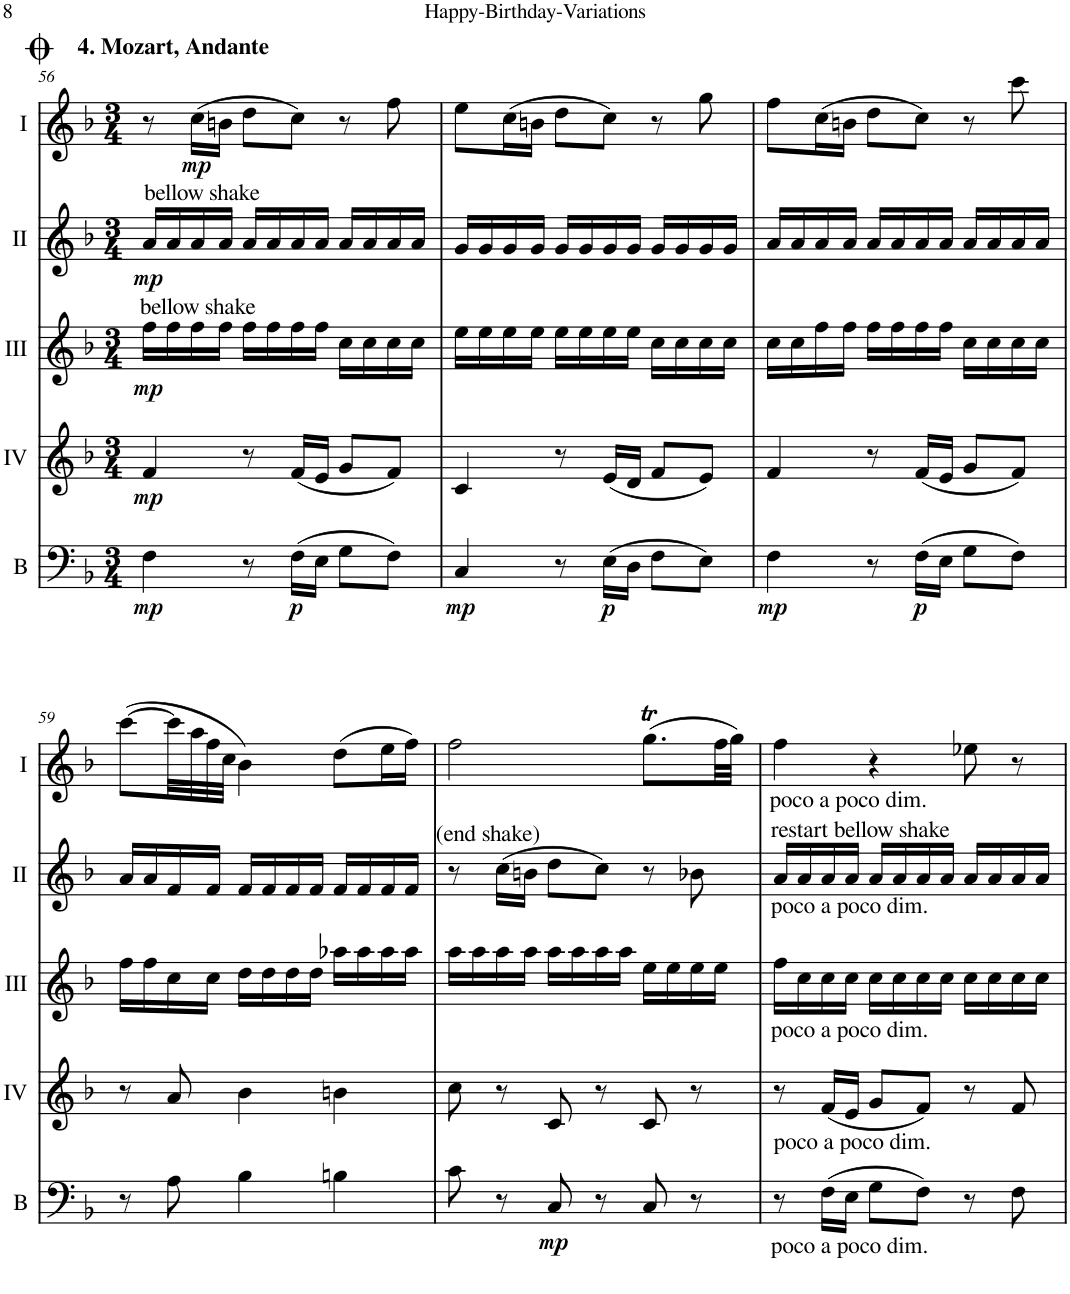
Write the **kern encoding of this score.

**kern	**dynam	**kern	**dynam	**kern	**dynam	**kern	**dynam	**kern	**dynam
*part5	*part5	*part4	*part4	*part3	*part3	*part2	*part2	*part1	*part1
*staff5	*staff5	*staff4	*staff4	*staff3	*staff3	*staff2	*staff2	*staff1	*staff1
*I"Bass	*	*I"Acc. 4	*	*I"Acc. 3	*	*I"Acc. 2	*	*I"Acc. 1	*
*I'B	*	*	*	*	*	*	*	*	*
!!LO:PB:g=z
*clefF4	*	*clefG2	*	*clefG2	*	*clefG2	*	*clefG2	*
*Trd7c12	*	*Trd7c12	*	*Trd7c12	*	*	*	*	*
*k[b-]	*	*k[b-]	*	*k[b-]	*	*k[b-]	*	*k[b-]	*
*M3/4	*	*M3/4	*	*M3/4	*	*M3/4	*	*M3/4	*
=56	=56	=56	=56	=56	=56	=56	=56	=56	=56
!	!	!	!	!	!	!	!	!LO:TX:a:B:t=4. Mozart, Andante	!
!	!	!	!	!	!	!LO:TX:a:t=bellow shake	!	!	!
!	!	!	!	!LO:TX:a:t=bellow shake	!	!	!	!	!
!	!LO:DY:b	!	!LO:DY:b	!	!LO:DY:b	!	!LO:DY:b	!	!
4F\	mp	4f/	mp	16ff\LL	mp	16a/LL	mp	8r	.
.	.	.	.	16ff\	.	16a/	.	.	.
!	!	!	!	!	!	!	!	!	!LO:DY:b
.	.	.	.	16ff\	.	16a/	.	(16cc\LL	mp
.	.	.	.	16ff\JJ	.	16a/JJ	.	16bn\JJ	.
8r	.	8r	.	16ff\LL	.	16a/LL	.	8dd\L	.
.	.	.	.	16ff\	.	16a/	.	.	.
!	!LO:DY:b	!	!	!	!	!	!	!	!
(16F\LL	p	(16f/LL	.	16ff\	.	16a/	.	8cc\J)	.
16E\JJ	.	16e/JJ	.	16ff\JJ	.	16a/JJ	.	.	.
8G\L	.	8g/L	.	16cc\LL	.	16a/LL	.	8r	.
.	.	.	.	16cc\	.	16a/	.	.	.
8F\J)	.	8f/J)	.	16cc\	.	16a/	.	8ff\	.
.	.	.	.	16cc\JJ	.	16a/JJ	.	.	.
=57	=57	=57	=57	=57	=57	=57	=57	=57	=57
!	!LO:DY:b	!	!	!	!	!	!	!	!
4C/	mp	4c/	.	16ee\LL	.	16g/LL	.	8ee\L	.
.	.	.	.	16ee\	.	16g/	.	.	.
.	.	.	.	16ee\	.	16g/	.	(16cc\L	.
.	.	.	.	16ee\JJ	.	16g/JJ	.	16bn\JJ	.
8r	.	8r	.	16ee\LL	.	16g/LL	.	8dd\L	.
.	.	.	.	16ee\	.	16g/	.	.	.
!	!LO:DY:b	!	!	!	!	!	!	!	!
(16E\LL	p	(16e/LL	.	16ee\	.	16g/	.	8cc\J)	.
16D\JJ	.	16d/JJ	.	16ee\JJ	.	16g/JJ	.	.	.
8F\L	.	8f/L	.	16cc\LL	.	16g/LL	.	8r	.
.	.	.	.	16cc\	.	16g/	.	.	.
8E\J)	.	8e/J)	.	16cc\	.	16g/	.	8gg\	.
.	.	.	.	16cc\JJ	.	16g/JJ	.	.	.
=58	=58	=58	=58	=58	=58	=58	=58	=58	=58
!	!LO:DY:b	!	!	!	!	!	!	!	!
4F\	mp	4f/	.	16cc\LL	.	16a/LL	.	8ff\L	.
.	.	.	.	16cc\	.	16a/	.	.	.
.	.	.	.	16ff\	.	16a/	.	(16cc\L	.
.	.	.	.	16ff\JJ	.	16a/JJ	.	16bn\JJ	.
8r	.	8r	.	16ff\LL	.	16a/LL	.	8dd\L	.
.	.	.	.	16ff\	.	16a/	.	.	.
!	!LO:DY:b	!	!	!	!	!	!	!	!
(16F\LL	p	(16f/LL	.	16ff\	.	16a/	.	8cc\J)	.
16E\JJ	.	16e/JJ	.	16ff\JJ	.	16a/JJ	.	.	.
8G\L	.	8g/L	.	16cc\LL	.	16a/LL	.	8r	.
.	.	.	.	16cc\	.	16a/	.	.	.
8F\J)	.	8f/J)	.	16cc\	.	16a/	.	8ccc\	.
.	.	.	.	16cc\JJ	.	16a/JJ	.	.	.
!!LO:LB:g=z
=59	=59	=59	=59	=59	=59	=59	=59	=59	=59
8r	.	8r	.	16ff\LL	.	16a/LL	.	([8ccc\L	.
.	.	.	.	16ff\	.	16a/	.	.	.
8A\	.	8a/	.	16cc\	.	16f/	.	32ccc\LL]	.
.	.	.	.	.	.	.	.	32aa\	.
.	.	.	.	16cc\JJ	.	16f/JJ	.	32ff\	.
.	.	.	.	.	.	.	.	32cc\JJJ	.
4B-\	.	4b-\	.	16dd\LL	.	16f/LL	.	4b-\)	.
.	.	.	.	16dd\	.	16f/	.	.	.
.	.	.	.	16dd\	.	16f/	.	.	.
.	.	.	.	16dd\JJ	.	16f/JJ	.	.	.
4Bn\	.	4bn\	.	16aa-X\LL	.	16f/LL	.	(8dd\L	.
.	.	.	.	16aa-\	.	16f/	.	.	.
.	.	.	.	16aa-\	.	16f/	.	16ee\L	.
.	.	.	.	16aa-\JJ	.	16f/JJ	.	16ff\JJ)	.
=60	=60	=60	=60	=60	=60	=60	=60	=60	=60
8c\	.	8cc\	.	16aa\LL	.	8r	.	2ff\	.
.	.	.	.	16aa\	.	.	.	.	.
!	!	!	!	!	!	!LO:TX:a:t=(end shake)	!	!	!
8r	.	8r	.	16aa\	.	(16cc\LL	.	.	.
.	.	.	.	16aa\JJ	.	16bn\JJ	.	.	.
!	!LO:DY:b	!	!	!	!	!	!	!	!
8C/	mp	8c/	.	16aa\LL	.	8dd\L	.	.	.
.	.	.	.	16aa\	.	.	.	.	.
8r	.	8r	.	16aa\	.	8cc\J)	.	.	.
.	.	.	.	16aa\JJ	.	.	.	.	.
8C/	.	8c/	.	16ee\LL	.	8r	.	(8.ggT\L	.
.	.	.	.	16ee\	.	.	.	.	.
8r	.	8r	.	16ee\	.	8b-X\	.	.	.
.	.	.	.	16ee\JJ	.	.	.	32ff\LL	.
.	.	.	.	.	.	.	.	32gg\JJJ)	.
=61	=61	=61	=61	=61	=61	=61	=61	=61	=61
!	!	!	!	!	!	!	!	!LO:TX:b:t=poco a poco dim.	!
!	!	!	!	!	!	!LO:TX:b:t=poco a poco dim.	!	!	!
!	!	!	!	!	!	!LO:TX:a:t=restart bellow shake	!	!	!
!	!	!	!	!LO:TX:b:t=poco a poco dim.	!	!	!	!	!
!	!	!LO:TX:b:t=poco a poco dim.	!	!	!	!	!	!	!
!LO:TX:b:t=poco a poco dim.	!	!	!	!	!	!	!	!	!
8r	.	8r	.	16ff\LL	.	16a/LL	.	4ff\	.
.	.	.	.	16cc\	.	16a/	.	.	.
(16F\LL	.	(16f/LL	.	16cc\	.	16a/	.	.	.
16E\JJ	.	16e/JJ	.	16cc\JJ	.	16a/JJ	.	.	.
8G\L	.	8g/L	.	16cc\LL	.	16a/LL	.	4r	.
.	.	.	.	16cc\	.	16a/	.	.	.
8F\J)	.	8f/J)	.	16cc\	.	16a/	.	.	.
.	.	.	.	16cc\JJ	.	16a/JJ	.	.	.
8r	.	8r	.	16cc\LL	.	16a/LL	.	8ee-X\	.
.	.	.	.	16cc\	.	16a/	.	.	.
8F\	.	8f/	.	16cc\	.	16a/	.	8r	.
.	.	.	.	16cc\JJ	.	16a/JJ	.	.	.
=	=	=	=	=	=	=	=	=	=
*-	*-	*-	*-	*-	*-	*-	*-	*-	*-
